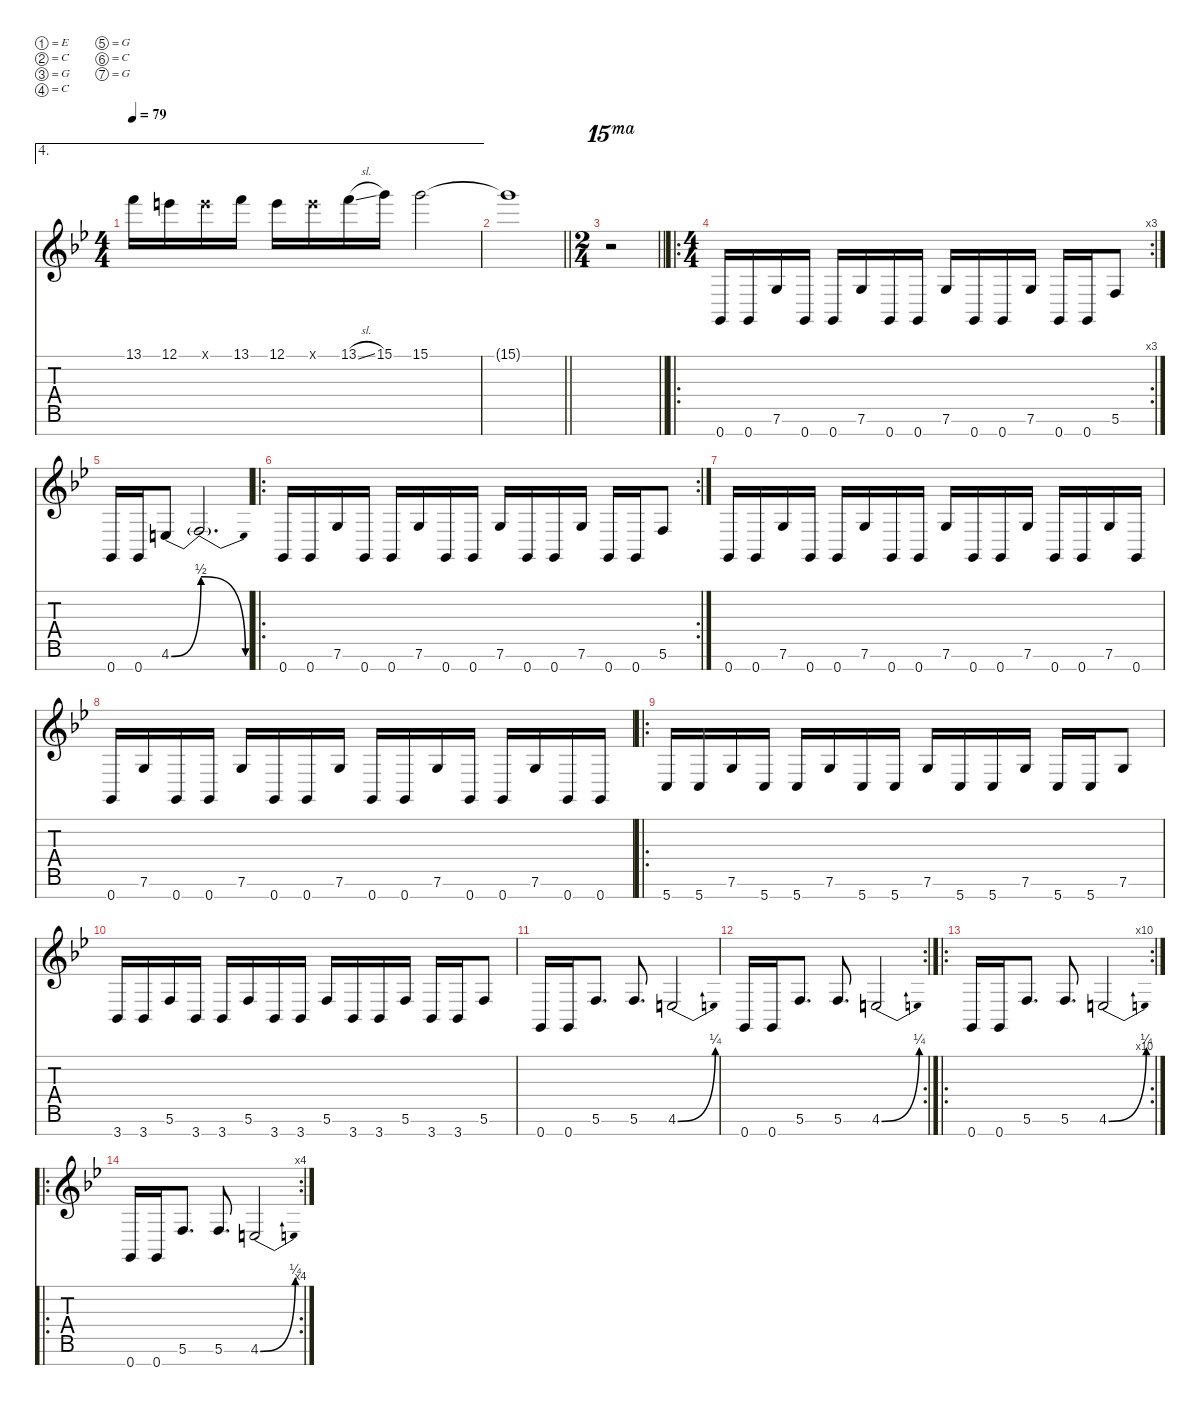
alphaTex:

\defaultSystemsLayout 4
\hideDynamics
\bracketExtendMode nobrackets
\singleTrackTrackNamePolicy hidden
\multiTrackTrackNamePolicy hidden
\firstSystemTrackNameMode fullname
\firstSystemTrackNameOrientation horizontal
\otherSystemsTrackNameOrientation horizontal
\track ("Guitar 1" "dist.guit.") {instrument distortionguitar}
\staff {score tabs}
\tuning (E4 C4 G3 C3 G2 C2 G1)
\ae 4
\ts (4 4)
\tempo 79
\clef g2
\ks gminor
13.1{acc forcenatural}.16{dy f beam Down} 12.1{acc forcenatural}.16{beam Down} 12.1{x acc forcenatural}.16{beam Down} 13.1{acc forcenatural}.16{beam Down} 12.1{acc forcenatural}.16{beam Down} 12.1{x acc forcenatural}.16{beam Down} 13.1{sl acc forcenatural}.16{beam Down} 15.1{acc forcenatural}.16{beam Down} 15.1{acc forcenatural}.2{beam Down} |
\barLineRight lightlight
15.1{t acc forcenatural}.1{beam Down} |
\ts (2 4)
\beaming (8 2 2)
\barLineRight lightlight
r.2{ot 15ma beam Down} |
\ro
\rc 3
\ts (4 4)
\beaming (8 2 2 2 2)
0.7{acc forcenatural}.16{beam Up} 0.7{acc forcenatural}.16{beam Up} 7.6{acc forcenatural}.16{beam Up} 0.7{acc forcenatural}.16{beam Up} 0.7{acc forcenatural}.16{beam Up} 7.6{acc forcenatural}.16{beam Up} 0.7{acc forcenatural}.16{beam Up} 0.7{acc forcenatural}.16{beam Up} 7.6{acc forcenatural}.16{beam Up} 0.7{acc forcenatural}.16{beam Up} 0.7{acc forcenatural}.16{beam Up} 7.6{acc forcenatural}.16{beam Up} 0.7{acc forcenatural}.16{beam Up} 0.7{acc forcenatural}.16{beam Up} 5.6{acc forcenatural}.8{beam Up} |
0.7{acc forcenatural}.16{beam Up} 0.7{acc forcenatural}.16{beam Up} 4.6{be (bend 0 0 60 2) acc forcenatural}.8{beam Up} 4.6{be (release 0 2 60 0) t}.2{d beam Up} |
\ro
\rc 2
0.7{acc forcenatural}.16{beam Up} 0.7{acc forcenatural}.16{beam Up} 7.6{acc forcenatural}.16{beam Up} 0.7{acc forcenatural}.16{beam Up} 0.7{acc forcenatural}.16{beam Up} 7.6{acc forcenatural}.16{beam Up} 0.7{acc forcenatural}.16{beam Up} 0.7{acc forcenatural}.16{beam Up} 7.6{acc forcenatural}.16{beam Up} 0.7{acc forcenatural}.16{beam Up} 0.7{acc forcenatural}.16{beam Up} 7.6{acc forcenatural}.16{beam Up} 0.7{acc forcenatural}.16{beam Up} 0.7{acc forcenatural}.16{beam Up} 5.6{acc forcenatural}.8{beam Up} |
0.7{acc forcenatural}.16{beam Up} 0.7{acc forcenatural}.16{beam Up} 7.6{acc forcenatural}.16{beam Up} 0.7{acc forcenatural}.16{beam Up} 0.7{acc forcenatural}.16{beam Up} 7.6{acc forcenatural}.16{beam Up} 0.7{acc forcenatural}.16{beam Up} 0.7{acc forcenatural}.16{beam Up} 7.6{acc forcenatural}.16{beam Up} 0.7{acc forcenatural}.16{beam Up} 0.7{acc forcenatural}.16{beam Up} 7.6{acc forcenatural}.16{beam Up} 0.7{acc forcenatural}.16{beam Up} 0.7{acc forcenatural}.16{beam Up} 7.6{acc forcenatural}.16{beam Up} 0.7{acc forcenatural}.16{beam Up} |
0.7{acc forcenatural}.16{beam Up} 7.6{acc forcenatural}.16{beam Up} 0.7{acc forcenatural}.16{beam Up} 0.7{acc forcenatural}.16{beam Up} 7.6{acc forcenatural}.16{beam Up} 0.7{acc forcenatural}.16{beam Up} 0.7{acc forcenatural}.16{beam Up} 7.6{acc forcenatural}.16{beam Up} 0.7{acc forcenatural}.16{beam Up} 0.7{acc forcenatural}.16{beam Up} 7.6{acc forcenatural}.16{beam Up} 0.7{acc forcenatural}.16{beam Up} 0.7{acc forcenatural}.16{beam Up} 7.6{acc forcenatural}.16{beam Up} 0.7{acc forcenatural}.16{beam Up} 0.7{acc forcenatural}.16{beam Up} |
\ro
5.7{acc forcenatural}.16{beam Up} 5.7{acc forcenatural}.16{beam Up} 7.6{acc forcenatural}.16{beam Up} 5.7{acc forcenatural}.16{beam Up} 5.7{acc forcenatural}.16{beam Up} 7.6{acc forcenatural}.16{beam Up} 5.7{acc forcenatural}.16{beam Up} 5.7{acc forcenatural}.16{beam Up} 7.6{acc forcenatural}.16{beam Up} 5.7{acc forcenatural}.16{beam Up} 5.7{acc forcenatural}.16{beam Up} 7.6{acc forcenatural}.16{beam Up} 5.7{acc forcenatural}.16{beam Up} 5.7{acc forcenatural}.16{beam Up} 7.6{acc forcenatural}.8{beam Up} |
3.7{acc b}.16{beam Up} 3.7{acc b}.16{beam Up} 5.6{acc forcenatural}.16{beam Up} 3.7{acc b}.16{beam Up} 3.7{acc b}.16{beam Up} 5.6{acc forcenatural}.16{beam Up} 3.7{acc b}.16{beam Up} 3.7{acc b}.16{beam Up} 5.6{acc forcenatural}.16{beam Up} 3.7{acc b}.16{beam Up} 3.7{acc b}.16{beam Up} 5.6{acc forcenatural}.16{beam Up} 3.7{acc b}.16{beam Up} 3.7{acc b}.16{beam Up} 5.6{acc forcenatural}.8{beam Up} |
0.7{acc forcenatural}.16{beam Up} 0.7{acc forcenatural}.16{beam Up} 5.6{acc forcenatural}.8{d beam Up} 5.6{acc forcenatural}.8{d beam Up} 4.6{be (bend 0 0 25.0000008 1) acc forcenatural}.2{beam Up} |
\rc 2
0.7{acc forcenatural}.16{beam Up} 0.7{acc forcenatural}.16{beam Up} 5.6{acc forcenatural}.8{d beam Up} 5.6{acc forcenatural}.8{d beam Up} 4.6{be (bend 0 0 25.0000008 1) acc forcenatural}.2{beam Up} |
\ro
\rc 10
0.7{acc forcenatural}.16{beam Up} 0.7{acc forcenatural}.16{beam Up} 5.6{acc forcenatural}.8{d beam Up} 5.6{acc forcenatural}.8{d beam Up} 4.6{be (bend 0 0 25.0000008 1) acc forcenatural}.2{beam Up} |
\ro
\rc 4
0.7{acc forcenatural}.16{beam Up} 0.7{acc forcenatural}.16{beam Up} 5.6{acc forcenatural}.8{d beam Up} 5.6{acc forcenatural}.8{d beam Up} 4.6{be (bend 0 0 15 1) acc forcenatural}.2{beam Up}
